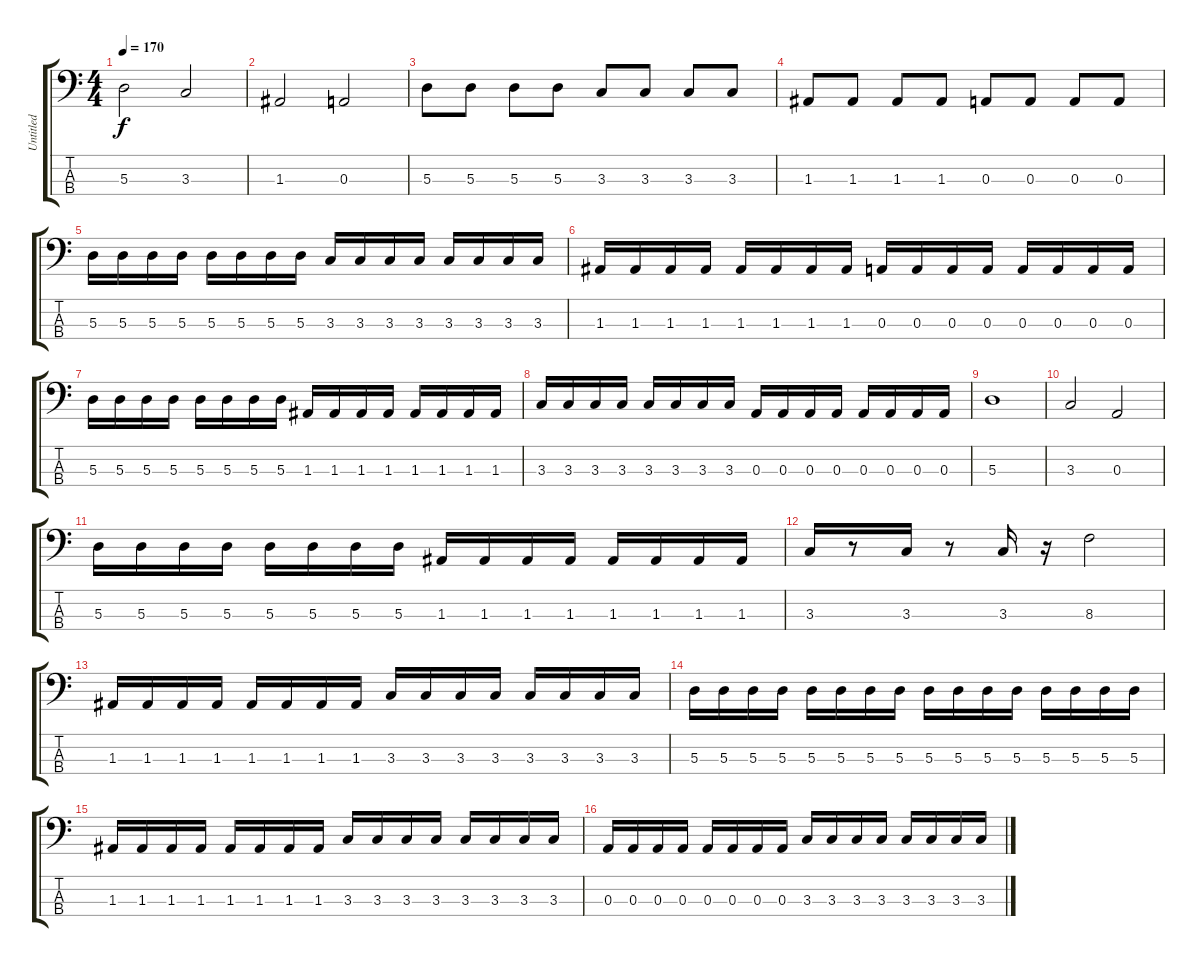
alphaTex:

\track ("Untitled" "Untitled") {instrument electricbasspick}
\staff {score tabs}
\tuning (G2 D2 A1 E1) {hide}
\ts (4 4)
\tempo 170
\clef f4
\ks c
5.3.2{dy f instrument electricbasspick} 3.3.2 |
1.3.2 0.3.2 |
5.3.8 5.3.8 5.3.8 5.3.8 3.3.8 3.3.8 3.3.8 3.3.8 |
1.3.8 1.3.8 1.3.8 1.3.8 0.3.8 0.3.8 0.3.8 0.3.8 |
5.3.16 5.3.16 5.3.16 5.3.16 5.3.16 5.3.16 5.3.16 5.3.16 3.3.16 3.3.16 3.3.16 3.3.16 3.3.16 3.3.16 3.3.16 3.3.16 |
1.3.16 1.3.16 1.3.16 1.3.16 1.3.16 1.3.16 1.3.16 1.3.16 0.3.16 0.3.16 0.3.16 0.3.16 0.3.16 0.3.16 0.3.16 0.3.16 |
5.3.16 5.3.16 5.3.16 5.3.16 5.3.16 5.3.16 5.3.16 5.3.16 1.3.16 1.3.16 1.3.16 1.3.16 1.3.16 1.3.16 1.3.16 1.3.16 |
3.3.16 3.3.16 3.3.16 3.3.16 3.3.16 3.3.16 3.3.16 3.3.16 0.3.16 0.3.16 0.3.16 0.3.16 0.3.16 0.3.16 0.3.16 0.3.16 |
5.3.1 |
3.3.2 0.3.2 |
5.3.16 5.3.16 5.3.16 5.3.16 5.3.16 5.3.16 5.3.16 5.3.16 1.3.16 1.3.16 1.3.16 1.3.16 1.3.16 1.3.16 1.3.16 1.3.16 |
3.3.16 r.8 3.3.16 r.8 3.3.16 r.16 8.3.2 |
1.3.16 1.3.16 1.3.16 1.3.16 1.3.16 1.3.16 1.3.16 1.3.16 3.3.16 3.3.16 3.3.16 3.3.16 3.3.16 3.3.16 3.3.16 3.3.16 |
5.3.16 5.3.16 5.3.16 5.3.16 5.3.16 5.3.16 5.3.16 5.3.16 5.3.16 5.3.16 5.3.16 5.3.16 5.3.16 5.3.16 5.3.16 5.3.16 |
1.3.16 1.3.16 1.3.16 1.3.16 1.3.16 1.3.16 1.3.16 1.3.16 3.3.16 3.3.16 3.3.16 3.3.16 3.3.16 3.3.16 3.3.16 3.3.16 |
0.3.16 0.3.16 0.3.16 0.3.16 0.3.16 0.3.16 0.3.16 0.3.16 3.3.16 3.3.16 3.3.16 3.3.16 3.3.16 3.3.16 3.3.16 3.3.16
